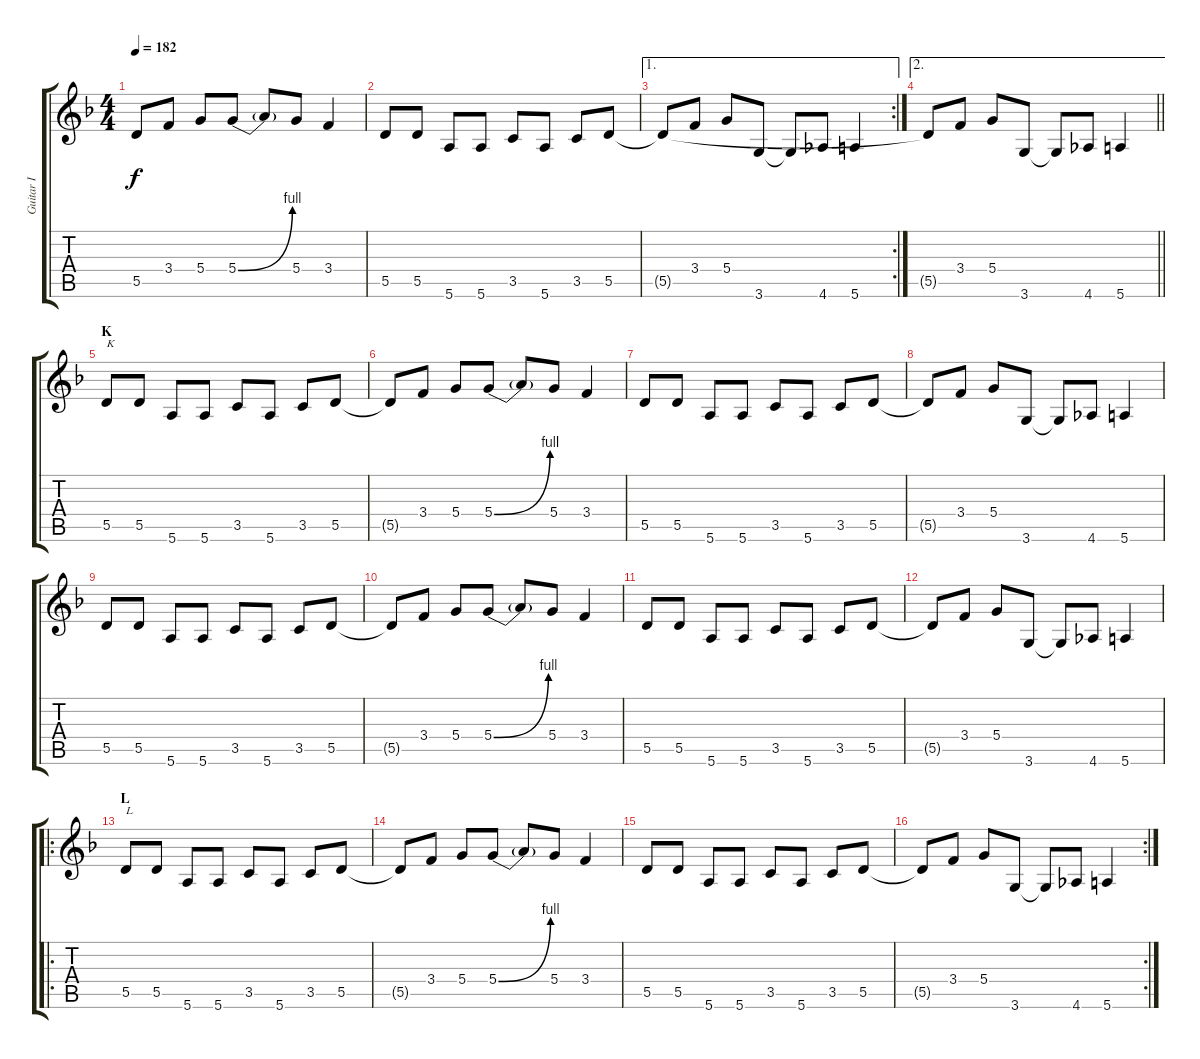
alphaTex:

\track ("Guitar I" "Guitar I") {instrument overdrivenguitar}
\staff {score tabs}
\tuning (E4 B3 G3 D3 A2 E2) {hide}
\ts (4 4)
\tempo 182
\clef g2
\ks f
5.5{t}.8{dy f} 3.4.8 5.4.8 5.4{be (bend 0 0 60 4)}.8 5.4{t}.8 5.4.8 3.4.4 |
5.5.8 5.5.8 5.6.8 5.6.8 3.5.8 5.6.8 3.5.8 5.5.8 |
\ae 1
\rc 2
5.5{t}.8 3.4.8 5.4.8 3.6.8 3.6{t}.8 4.6.8 5.6.4 |
\ae 2
\barLineRight lightlight
5.5{t}.8 3.4.8 5.4.8 3.6.8 3.6{t}.8 4.6.8 5.6.4 |
\section ("" "K")
5.5.8{txt "K"} 5.5.8 5.6.8 5.6.8 3.5.8 5.6.8 3.5.8 5.5.8 |
5.5{t}.8 3.4.8 5.4.8 5.4{be (bend 0 0 60 4)}.8 5.4{t}.8 5.4.8 3.4.4 |
5.5.8 5.5.8 5.6.8 5.6.8 3.5.8 5.6.8 3.5.8 5.5.8 |
5.5{t}.8 3.4.8 5.4.8 3.6.8 3.6{t}.8 4.6.8 5.6.4 |
5.5.8 5.5.8 5.6.8 5.6.8 3.5.8 5.6.8 3.5.8 5.5.8 |
5.5{t}.8 3.4.8 5.4.8 5.4{be (bend 0 0 60 4)}.8 5.4{t}.8 5.4.8 3.4.4 |
5.5.8 5.5.8 5.6.8 5.6.8 3.5.8 5.6.8 3.5.8 5.5.8 |
5.5{t}.8 3.4.8 5.4.8 3.6.8 3.6{t}.8 4.6.8 5.6.4 |
\ro
\section ("" "L")
5.5.8{txt "L"} 5.5.8 5.6.8 5.6.8 3.5.8 5.6.8 3.5.8 5.5.8 |
5.5{t}.8 3.4.8 5.4.8 5.4{be (bend 0 0 60 4)}.8 5.4{t}.8 5.4.8 3.4.4 |
5.5.8 5.5.8 5.6.8 5.6.8 3.5.8 5.6.8 3.5.8 5.5.8 |
\rc 2
5.5{t}.8 3.4.8{volume 0} 5.4.8 3.6.8 3.6{t}.8 4.6.8 5.6.4
